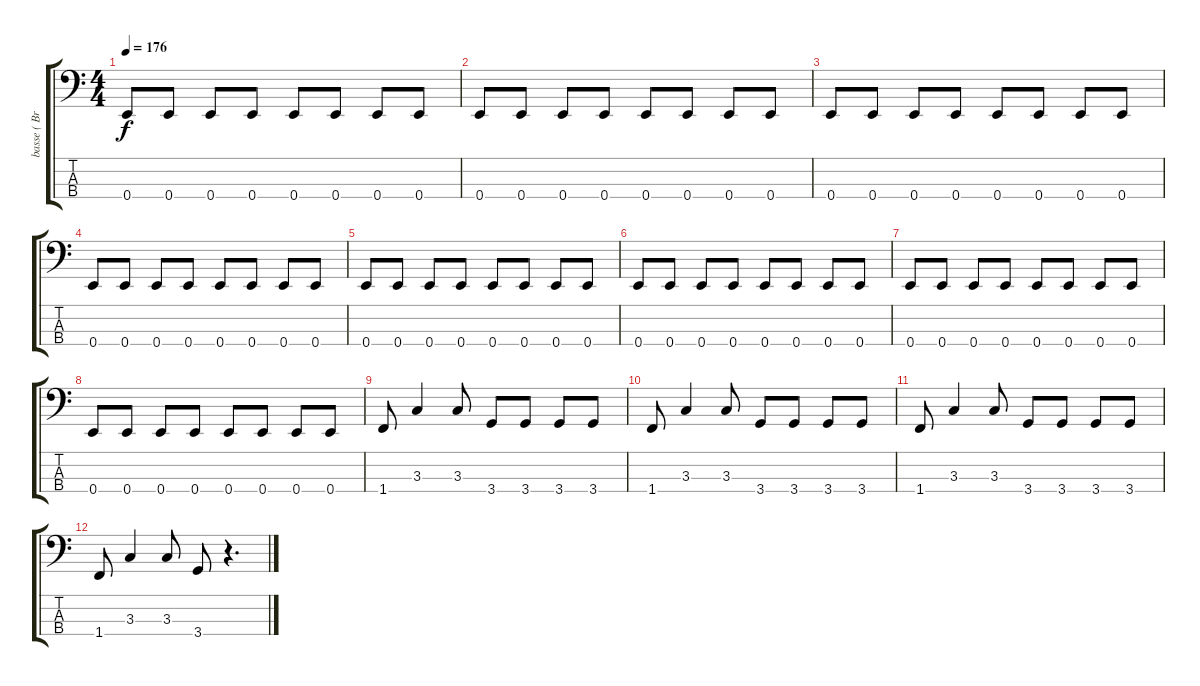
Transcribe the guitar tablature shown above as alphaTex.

\track ("basse ( Brian Baker )" "basse ( Br") {instrument electricbasspick}
\staff {score tabs}
\tuning (G2 D2 A1 E1) {hide}
\ts (4 4)
\tempo 176
\clef f4
\ks c
0.4.8{dy f} 0.4.8 0.4.8 0.4.8 0.4.8 0.4.8 0.4.8 0.4.8 |
0.4.8 0.4.8 0.4.8 0.4.8 0.4.8 0.4.8 0.4.8 0.4.8 |
0.4.8 0.4.8 0.4.8 0.4.8 0.4.8 0.4.8 0.4.8 0.4.8 |
0.4.8 0.4.8 0.4.8 0.4.8 0.4.8 0.4.8 0.4.8 0.4.8 |
0.4.8 0.4.8 0.4.8 0.4.8 0.4.8 0.4.8 0.4.8 0.4.8 |
0.4.8 0.4.8 0.4.8 0.4.8 0.4.8 0.4.8 0.4.8 0.4.8 |
0.4.8 0.4.8 0.4.8 0.4.8 0.4.8 0.4.8 0.4.8 0.4.8 |
0.4.8 0.4.8 0.4.8 0.4.8 0.4.8 0.4.8 0.4.8 0.4.8 |
1.4.8 3.3.4 3.3.8 3.4.8 3.4.8 3.4.8 3.4.8 |
1.4.8 3.3.4 3.3.8 3.4.8 3.4.8 3.4.8 3.4.8 |
1.4.8 3.3.4 3.3.8 3.4.8 3.4.8 3.4.8 3.4.8 |
1.4.8 3.3.4 3.3.8 3.4.8 r.4{d}
